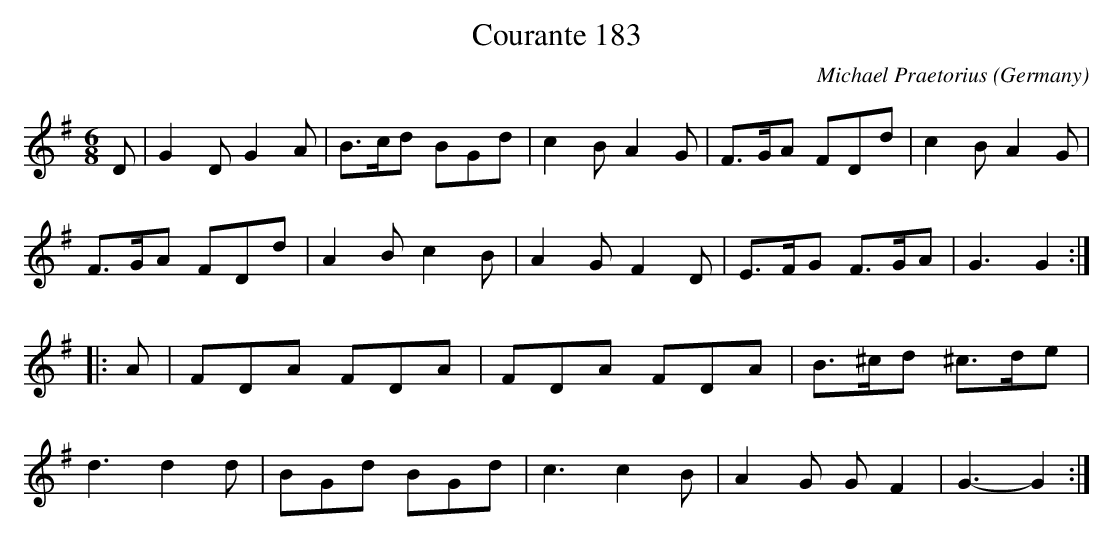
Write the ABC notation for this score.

X:1
T:Courante 183
C:Michael Praetorius
L:1/8
M:6/8
O:Germany
K:G major
D|G2D G2A|B3/2c/2d BGd|c2B A2G|F3/2G/2A FDd|c2B A2G|
F3/2G/2A FDd|A2B c2B|A2G F2D|E3/2F/2G F3/2G/2A|G3G2:|
|:A|FDA FDA|FDA FDA|B3/2^c/2d ^c3/2d/2e|
d3d2d|BGd BGd|c3c2B|A2G G F2|G3-G2:|
